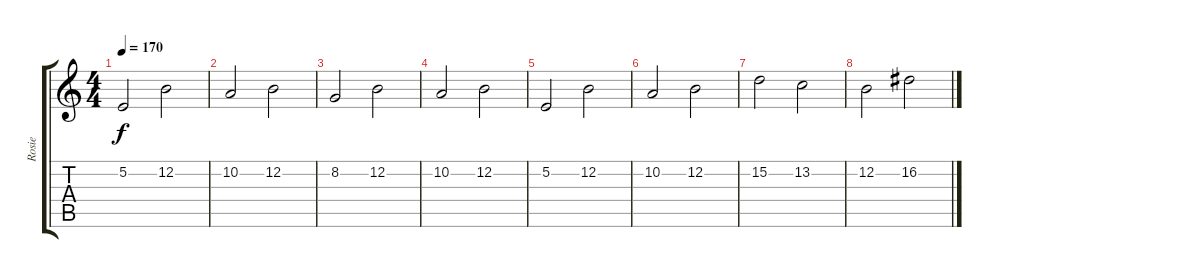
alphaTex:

\track ("Rosie" "Rosie") {instrument choiraahs}
\staff {score tabs}
\tuning (E4 B3 G3 D3 A2 D2) {hide}
\ts (4 4)
\tempo 170
\clef g2
\ks c
5.2.2{dy f} 12.2.2 |
10.2.2 12.2.2 |
8.2.2 12.2.2 |
10.2.2 12.2.2 |
5.2.2 12.2.2 |
10.2.2 12.2.2 |
15.2.2 13.2.2 |
12.2.2 16.2.2
